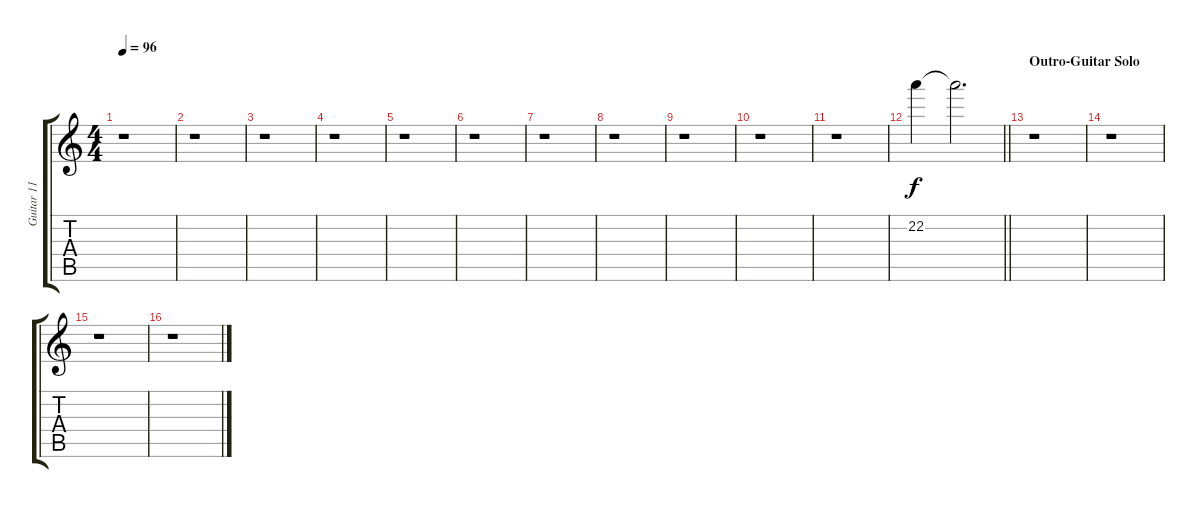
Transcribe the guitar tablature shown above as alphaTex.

\track ("Guitar 11 octave" "Guitar 11 ") {instrument distortionguitar}
\staff {score tabs}
\tuning (E4 B3 G3 D3 A2 E2) {hide}
\ts (4 4)
\tempo 96
\clef g2
\ks aminor
r.1{dy f} |
r.1 |
r.1 |
r.1 |
r.1 |
r.1 |
r.1 |
r.1 |
r.1 |
r.1 |
r.1 |
\barLineRight lightlight
22.2.4 22.2{t}.2{d instrument distortionguitar} |
\section ("" "Outro-Guitar Solo")
r.1 |
r.1 |
r.1 |
r.1
